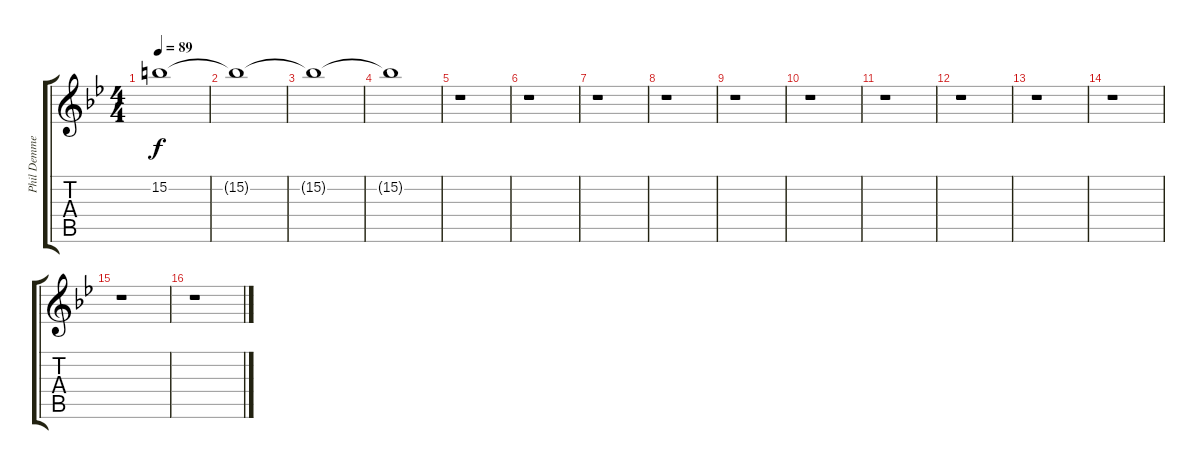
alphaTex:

\track ("Phil Demmel Fills" "Phil Demme") {instrument distortionguitar}
\staff {score tabs}
\tuning (Db4 Ab3 E3 B2 Gb2 B1) {hide}
\ts (4 4)
\tempo 89
\clef g2
\ks bb
15.2.1{dy f} |
15.2{t}.1 |
15.2{t}.1 |
15.2{t}.1 |
r.1 |
r.1 |
r.1 |
r.1 |
r.1 |
r.1 |
r.1 |
r.1 |
r.1 |
r.1 |
r.1 |
r.1
